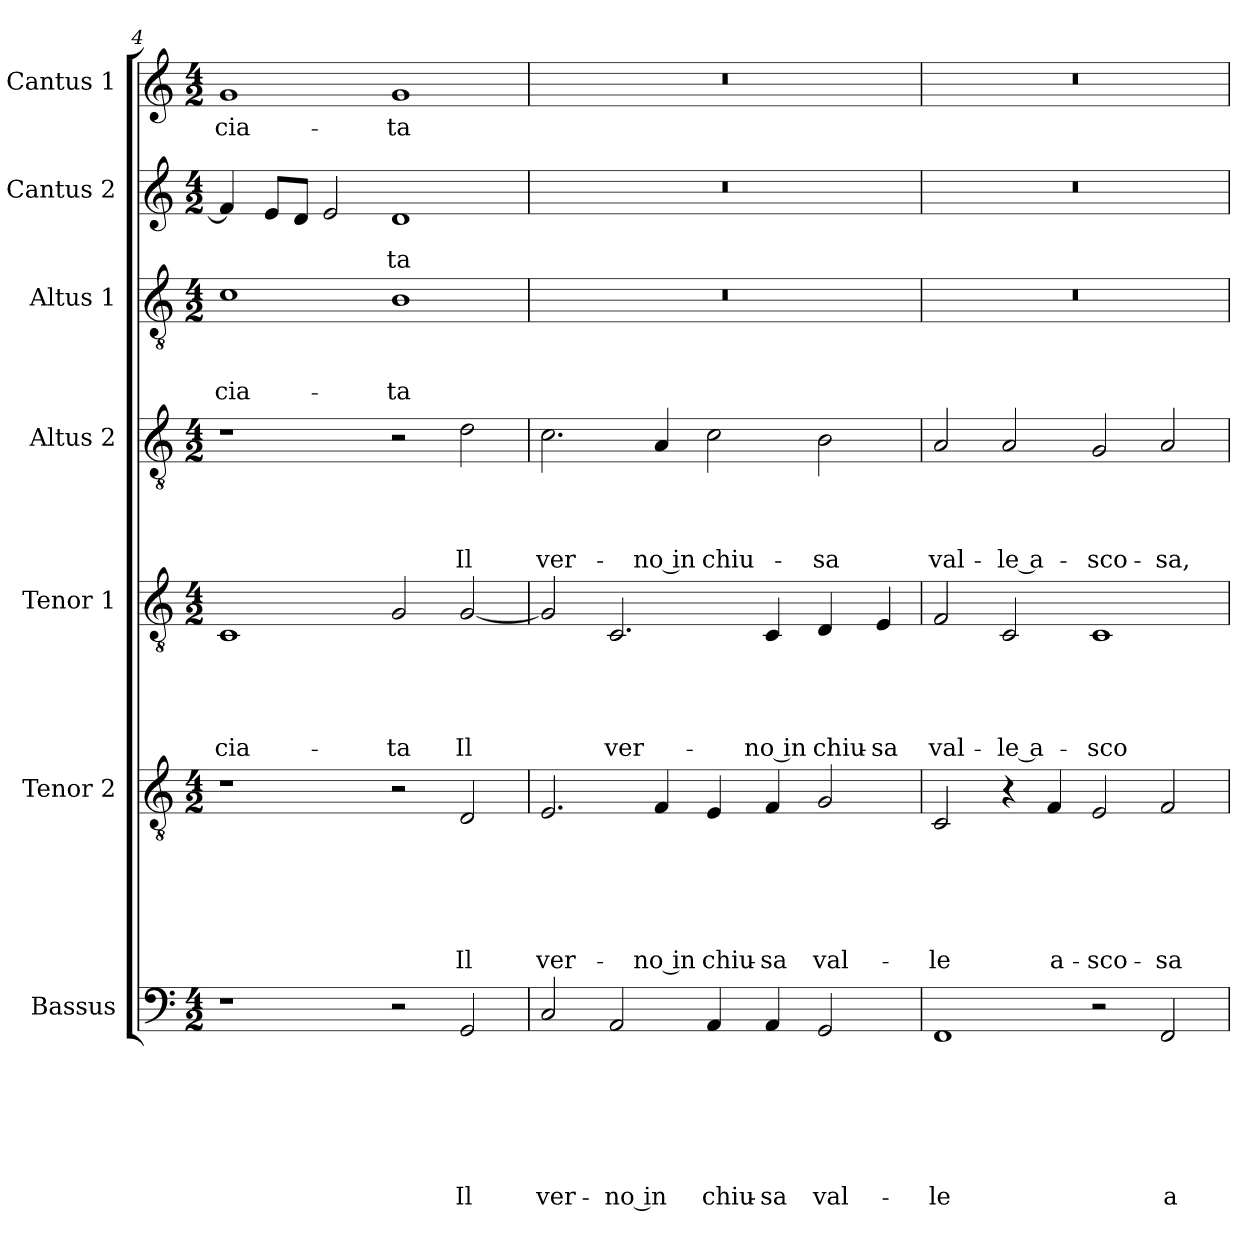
**kern	**text	**text	**text	**text	**text	**text	**text	**kern	**text	**text	**text	**text	**text	**text	**kern	**text	**text	**text	**text	**text	**kern	**text	**text	**text	**text	**kern	**text	**text	**text	**kern	**text	**text	**kern	**text
*part7	*part7	*part7	*part7	*part7	*part7	*part7	*part7	*part6	*part6	*part6	*part6	*part6	*part6	*part6	*part5	*part5	*part5	*part5	*part5	*part5	*part4	*part4	*part4	*part4	*part4	*part3	*part3	*part3	*part3	*part2	*part2	*part2	*part1	*part1
*staff7	*staff7	*staff7	*staff7	*staff7	*staff7	*staff7	*staff7	*staff6	*staff6	*staff6	*staff6	*staff6	*staff6	*staff6	*staff5	*staff5	*staff5	*staff5	*staff5	*staff5	*staff4	*staff4	*staff4	*staff4	*staff4	*staff3	*staff3	*staff3	*staff3	*staff2	*staff2	*staff2	*staff1	*staff1
*I"Bassus	*	*	*	*	*	*	*	*I"Tenor 2	*	*	*	*	*	*	*I"Tenor 1	*	*	*	*	*	*I"Altus 2	*	*	*	*	*I"Altus 1	*	*	*	*I"Cantus 2	*	*	*I"Cantus 1	*
*clefF4	*	*	*	*	*	*	*	*clefGv2	*	*	*	*	*	*	*clefGv2	*	*	*	*	*	*clefGv2	*	*	*	*	*clefGv2	*	*	*	*clefG2	*	*	*clefG2	*
*k[]	*	*	*	*	*	*	*	*k[]	*	*	*	*	*	*	*k[]	*	*	*	*	*	*k[]	*	*	*	*	*k[]	*	*	*	*k[]	*	*	*k[]	*
*a:	*	*	*	*	*	*	*	*a:	*	*	*	*	*	*	*a:	*	*	*	*	*	*a:	*	*	*	*	*a:	*	*	*	*a:	*	*	*a:	*
*M4/2	*	*	*	*	*	*	*	*M4/2	*	*	*	*	*	*	*M4/2	*	*	*	*	*	*M4/2	*	*	*	*	*M4/2	*	*	*	*M4/2	*	*	*M4/2	*
=4	=4	=4	=4	=4	=4	=4	=4	=4	=4	=4	=4	=4	=4	=4	=4	=4	=4	=4	=4	=4	=4	=4	=4	=4	=4	=4	=4	=4	=4	=4	=4	=4	=4	=4
!	!	!	!	!	!	!	!	!	!	!	!	!	!	!	!	!	!	!	!	!LO:LY:b	!	!	!	!	!	!	!	!	!LO:LY:b	!	!	!	!	!LO:LY:b
1r	.	.	.	.	.	.	.	1r	.	.	.	.	.	.	1C	.	.	.	.	-cia-	1r	.	.	.	.	1c	.	.	-cia-	4f/]	.	.	1g	-cia-
.	.	.	.	.	.	.	.	.	.	.	.	.	.	.	.	.	.	.	.	.	.	.	.	.	.	.	.	.	.	8e/L	.	.	.	.
.	.	.	.	.	.	.	.	.	.	.	.	.	.	.	.	.	.	.	.	.	.	.	.	.	.	.	.	.	.	8d/J	.	.	.	.
.	.	.	.	.	.	.	.	.	.	.	.	.	.	.	.	.	.	.	.	.	.	.	.	.	.	.	.	.	.	2e/	.	.	.	.
!	!	!	!	!	!	!	!	!	!	!	!	!	!	!	!	!	!	!	!	!LO:LY:b	!	!	!	!	!	!	!	!	!LO:LY:b	!	!	!LO:LY:b	!	!LO:LY:b
2r	.	.	.	.	.	.	.	2r	.	.	.	.	.	.	2G/	.	.	.	.	-ta	2r	.	.	.	.	1B	.	.	-ta	1d	.	-ta	1g	-ta
!	!	!	!	!	!	!	!LO:LY:b	!	!	!	!	!	!	!LO:LY:b	!	!	!	!	!	!LO:LY:b	!	!	!	!	!LO:LY:b	!	!	!	!	!	!	!	!	!
2GG/	.	.	.	.	.	.	Il	2D/	.	.	.	.	.	Il	[2G/	.	.	.	.	Il	2d\	.	.	.	Il	.	.	.	.	.	.	.	.	.
!!LO:LB:g=z
=5	=5	=5	=5	=5	=5	=5	=5	=5	=5	=5	=5	=5	=5	=5	=5	=5	=5	=5	=5	=5	=5	=5	=5	=5	=5	=5	=5	=5	=5	=5	=5	=5	=5	=5
!	!	!	!	!	!	!	!LO:LY:b	!	!	!	!	!	!	!LO:LY:b	!	!	!	!	!	!	!	!	!	!	!LO:LY:b	!	!	!	!	!	!	!	!	!
2C/	.	.	.	.	.	.	ver-	2.E/	.	.	.	.	.	ver-	2G/]	.	.	.	.	.	2.c\	.	.	.	ver-	0r	.	.	.	0r	.	.	0r	.
!	!	!	!	!	!	!	!LO:LY:b	!	!	!	!	!	!	!	!	!	!	!	!	!LO:LY:b	!	!	!	!	!	!	!	!	!	!	!	!	!	!
2AA/	.	.	.	.	.	.	-no in	.	.	.	.	.	.	.	2.C/	.	.	.	.	ver-	.	.	.	.	.	.	.	.	.	.	.	.	.	.
!	!	!	!	!	!	!	!	!	!	!	!	!	!	!LO:LY:b	!	!	!	!	!	!	!	!	!	!	!LO:LY:b	!	!	!	!	!	!	!	!	!
.	.	.	.	.	.	.	.	4F/	.	.	.	.	.	-no in	.	.	.	.	.	.	4A/	.	.	.	-no in	.	.	.	.	.	.	.	.	.
!	!	!	!	!	!	!	!LO:LY:b	!	!	!	!	!	!	!LO:LY:b	!	!	!	!	!	!	!	!	!	!	!LO:LY:b	!	!	!	!	!	!	!	!	!
4AA/	.	.	.	.	.	.	chiu-	4E/	.	.	.	.	.	chiu-	.	.	.	.	.	.	2c\	.	.	.	chiu-	.	.	.	.	.	.	.	.	.
!	!	!	!	!	!	!	!LO:LY:b	!	!	!	!	!	!	!LO:LY:b	!	!	!	!	!	!LO:LY:b	!	!	!	!	!	!	!	!	!	!	!	!	!	!
4AA/	.	.	.	.	.	.	-sa	4F/	.	.	.	.	.	-sa	4C/	.	.	.	.	-no in	.	.	.	.	.	.	.	.	.	.	.	.	.	.
!	!	!	!	!	!	!	!LO:LY:b	!	!	!	!	!	!	!LO:LY:b	!	!	!	!	!	!LO:LY:b	!	!	!	!	!LO:LY:b	!	!	!	!	!	!	!	!	!
2GG/	.	.	.	.	.	.	val-	2G/	.	.	.	.	.	val-	4D/	.	.	.	.	chiu-	2B\	.	.	.	-sa	.	.	.	.	.	.	.	.	.
!	!	!	!	!	!	!	!	!	!	!	!	!	!	!	!	!	!	!	!	!LO:LY:b	!	!	!	!	!	!	!	!	!	!	!	!	!	!
.	.	.	.	.	.	.	.	.	.	.	.	.	.	.	4E/	.	.	.	.	-sa	.	.	.	.	.	.	.	.	.	.	.	.	.	.
=6	=6	=6	=6	=6	=6	=6	=6	=6	=6	=6	=6	=6	=6	=6	=6	=6	=6	=6	=6	=6	=6	=6	=6	=6	=6	=6	=6	=6	=6	=6	=6	=6	=6	=6
!	!	!	!	!	!	!	!LO:LY:b	!	!	!	!	!	!	!LO:LY:b	!	!	!	!	!	!LO:LY:b	!	!	!	!	!LO:LY:b	!	!	!	!	!	!	!	!	!
1FF	.	.	.	.	.	.	-le	2C/	.	.	.	.	.	-le	2F/	.	.	.	.	val-	2A/	.	.	.	val-	0r	.	.	.	0r	.	.	0r	.
!	!	!	!	!	!	!	!	!	!	!	!	!	!	!	!	!	!	!	!	!LO:LY:b	!	!	!	!	!LO:LY:b	!	!	!	!	!	!	!	!	!
.	.	.	.	.	.	.	.	4r	.	.	.	.	.	.	2C/	.	.	.	.	-le a-	2A/	.	.	.	-le a-	.	.	.	.	.	.	.	.	.
!	!	!	!	!	!	!	!	!	!	!	!	!	!	!LO:LY:b	!	!	!	!	!	!	!	!	!	!	!	!	!	!	!	!	!	!	!	!
.	.	.	.	.	.	.	.	4F/	.	.	.	.	.	a-	.	.	.	.	.	.	.	.	.	.	.	.	.	.	.	.	.	.	.	.
!	!	!	!	!	!	!	!	!	!	!	!	!	!	!LO:LY:b	!	!	!	!	!	!LO:LY:b	!	!	!	!	!LO:LY:b	!	!	!	!	!	!	!	!	!
2r	.	.	.	.	.	.	.	2E/	.	.	.	.	.	-sco-	1C	.	.	.	.	-sco-	2G/	.	.	.	-sco-	.	.	.	.	.	.	.	.	.
!	!	!	!	!	!	!	!LO:LY:b	!	!	!	!	!	!	!LO:LY:b	!	!	!	!	!	!	!	!	!	!	!LO:LY:b	!	!	!	!	!	!	!	!	!
2FF/	.	.	.	.	.	.	a-	2F/	.	.	.	.	.	-sa	.	.	.	.	.	.	2A/	.	.	.	-sa,	.	.	.	.	.	.	.	.	.
=	=	=	=	=	=	=	=	=	=	=	=	=	=	=	=	=	=	=	=	=	=	=	=	=	=	=	=	=	=	=	=	=	=	=
*-	*-	*-	*-	*-	*-	*-	*-	*-	*-	*-	*-	*-	*-	*-	*-	*-	*-	*-	*-	*-	*-	*-	*-	*-	*-	*-	*-	*-	*-	*-	*-	*-	*-	*-
